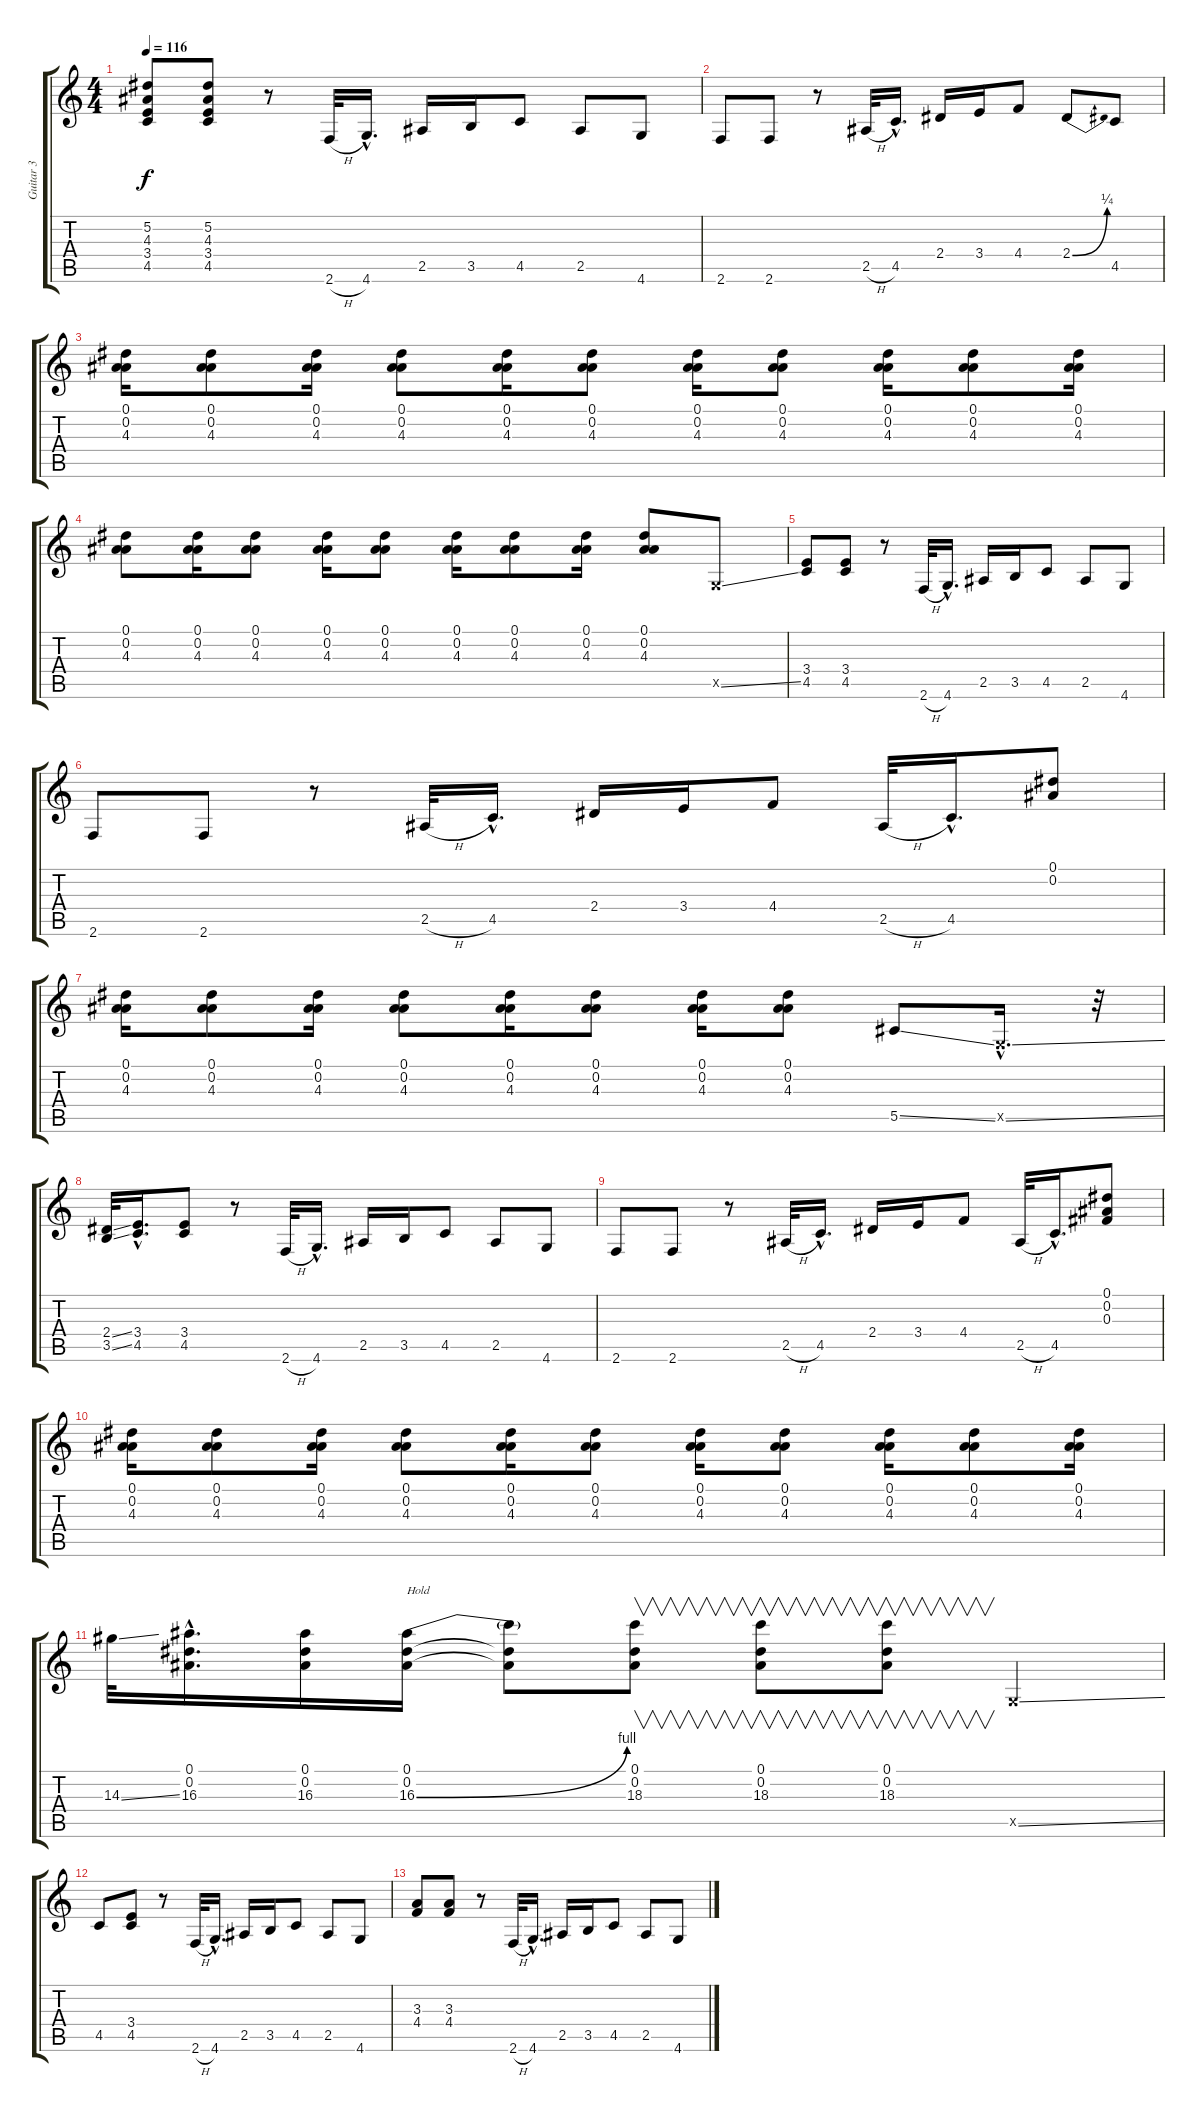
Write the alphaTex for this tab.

\track ("Guitar 3" "Guitar 3") {instrument overdrivenguitar}
\staff {score tabs}
\tuning (Eb4 Bb3 Gb3 Db3 Ab2 Eb2) {hide}
\ts (4 4)
\tempo 116
\clef g2
\ks c
(5.2 4.3 3.4 4.5).8{dy f} (5.2 4.3 3.4 4.5).8 r.8 2.6{h}.32 4.6{hac}.16{d} 2.5.16 3.5.16 4.5.8 2.5.8 4.6.8 |
2.6.8 2.6.8 r.8 2.5{h}.32 4.5{hac}.16{d} 2.4.16 3.4.16 4.4.8 2.4{be (bend 0 0 60 1)}.8 4.5.8 |
(0.1 0.2 4.3).16 (0.1 0.2 4.3).8 (0.1 0.2 4.3).16 (0.1 0.2 4.3).8 (0.1 0.2 4.3).16 (0.1 0.2 4.3).8 (0.1 0.2 4.3).16 (0.1 0.2 4.3).8 (0.1 0.2 4.3).16 (0.1 0.2 4.3).8 (0.1 0.2 4.3).16 |
(0.1 0.2 4.3).8 (0.1 0.2 4.3).16 (0.1 0.2 4.3).8 (0.1 0.2 4.3).16 (0.1 0.2 4.3).8 (0.1 0.2 4.3).16 (0.1 0.2 4.3).8 (0.1 0.2 4.3).16 (0.1 0.2 4.3).8 -1.5{ss x}.8 |
(3.4 4.5).8 (3.4 4.5).8 r.8 2.6{h}.32 4.6{hac}.16{d} 2.5.16 3.5.16 4.5.8 2.5.8 4.6.8 |
2.6.8 2.6.8 r.8 2.5{h}.32 4.5{hac}.16{d} 2.4.16 3.4.16 4.4.8 2.5{h}.32 4.5{hac}.16{d} (0.1 0.2).8 |
(0.1 0.2 4.3).16 (0.1 0.2 4.3).8 (0.1 0.2 4.3).16 (0.1 0.2 4.3).8 (0.1 0.2 4.3).16 (0.1 0.2 4.3).8 (0.1 0.2 4.3).16 (0.1 0.2 4.3).8 5.5{ss}.8 -1.5{ss hac x}.16{d} r.32 |
(2.4{ss} 3.5{ss}).32 (3.4{hac} 4.5{hac}).16{d} (3.4 4.5).8 r.8 2.6{h}.32 4.6{hac}.16{d} 2.5.16 3.5.16 4.5.8 2.5.8 4.6.8 |
2.6.8 2.6.8 r.8 2.5{h}.32 4.5{hac}.16{d} 2.4.16 3.4.16 4.4.8 2.5{h}.32 4.5{hac}.16{d} (0.1 0.2 0.3).8 |
(0.1 0.2 4.3).16 (0.1 0.2 4.3).8 (0.1 0.2 4.3).16 (0.1 0.2 4.3).8 (0.1 0.2 4.3).16 (0.1 0.2 4.3).8 (0.1 0.2 4.3).16 (0.1 0.2 4.3).8 (0.1 0.2 4.3).16 (0.1 0.2 4.3).8 (0.1 0.2 4.3).16 |
14.3{ss}.32 (0.1{hac} 0.2{hac} 16.3{hac}).16{d} (0.1 0.2 16.3).16 (0.1 0.2 16.3{be (bend 0 0 60 4)}).16{txt "Hold"} (0.1{t} 0.2{t} 16.3{t}).8 (0.1 0.2 18.3).8{v} (0.1 0.2 18.3).8{v} (0.1 0.2 18.3).8{v} -1.5{ss x}.4 |
4.5.8 (3.4 4.5).8 r.8 2.6{h}.32 4.6{hac}.16{d} 2.5.16 3.5.16 4.5.8 2.5.8 4.6.8 |
(3.3 4.4).8 (3.3 4.4).8 r.8 2.6{h}.32 4.6{hac}.16{d} 2.5.16 3.5.16 4.5.8 2.5.8 4.6.8
